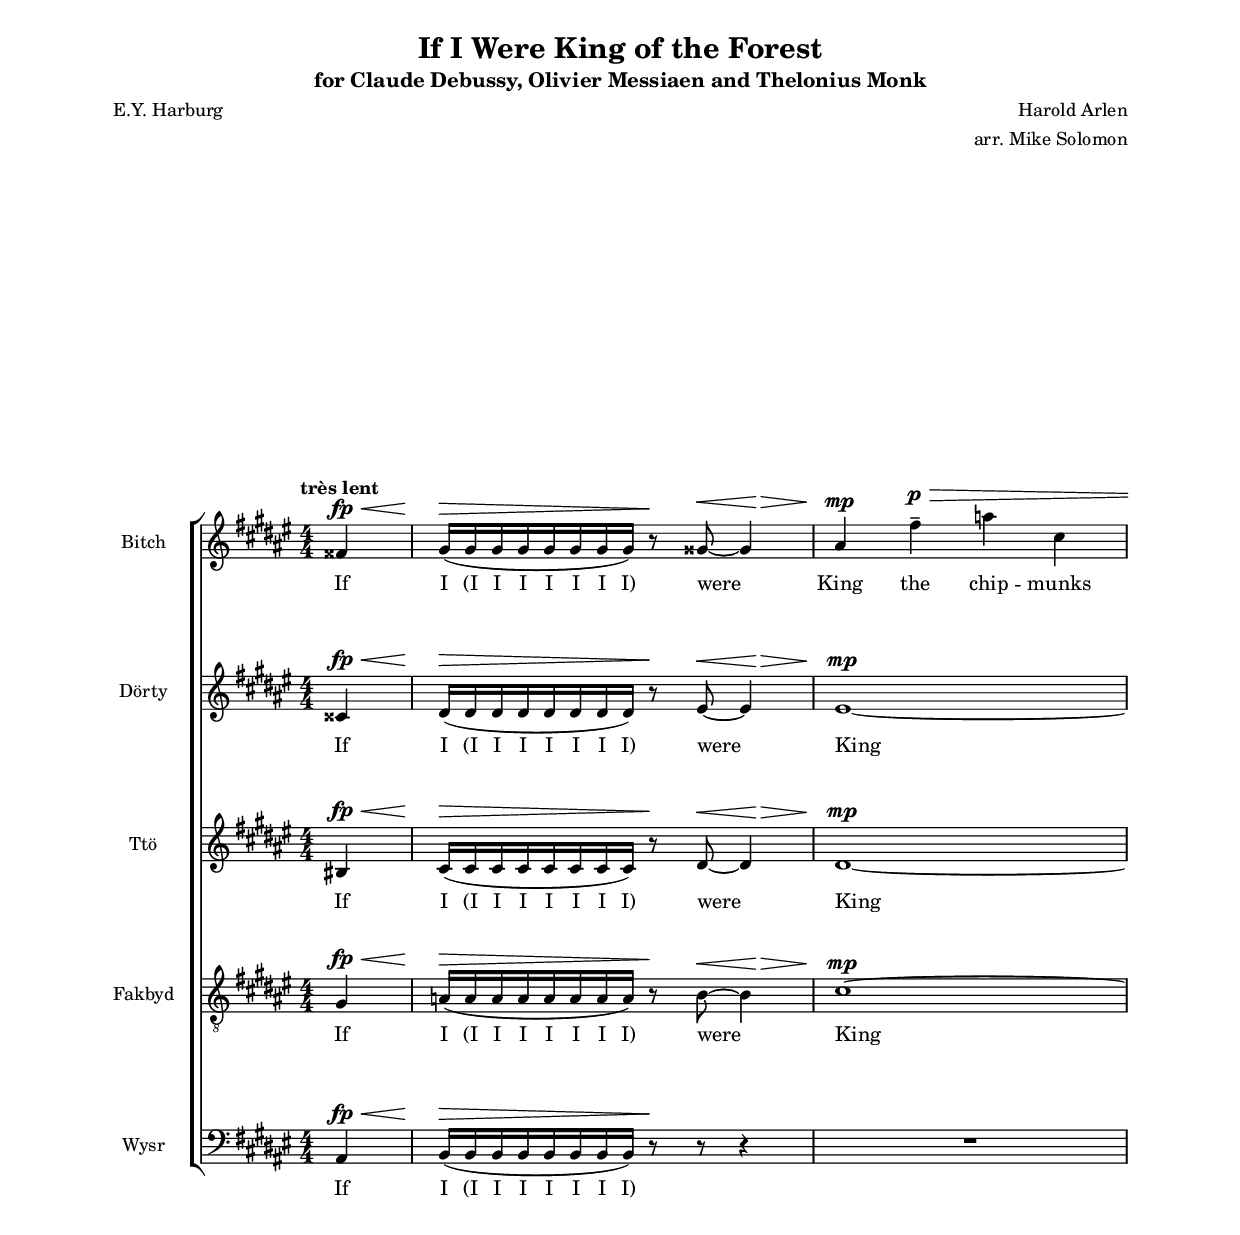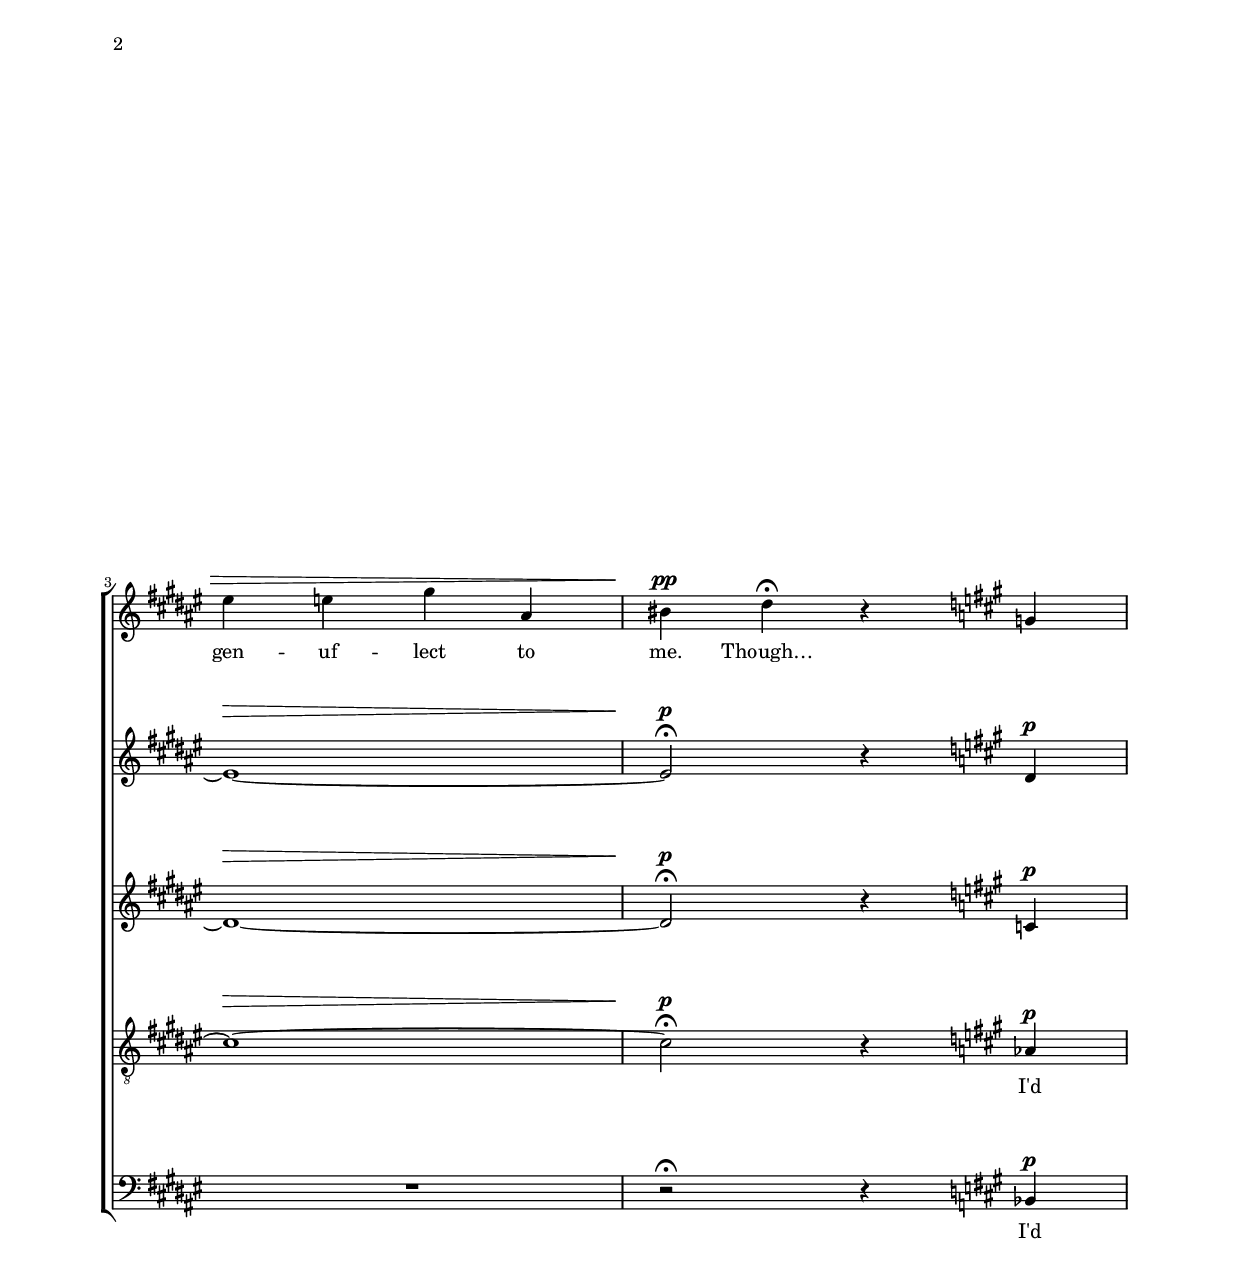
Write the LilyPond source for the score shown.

#(set-global-staff-size 15.87)

\version "2.17.0"
\include "defs-devel.ly"

#(ly:set-option 'point-and-click #f)

#(set-global-staff-size 15.87)
#(set-accidental-style 'modern-cautionary)

rall = \mark \markup \italic "rall."
accel = \mark \markup \italic "accel."
moltorall = \mark \markup \italic "molto rall."

\paper {
  footnote-separator-markup = \markup { \column { " "\override #`(span-factor . 1/5) { \draw-hline } }}
  footnote-padding = 5\mm
  top-system-spacing = #'((basic-distance . 1) (minimum-distance . 0) (padding . 1) (stretchability . 40))
  bottom-system-spacing = #'((basic-distance . 1) (minimum-distance . 0) (padding . 1) (stretchability . 50))
  ragged-right = ##f
  left-margin = 0.75\in
  right-margin = 0.75\in
  top-margin = 0.5\in
  bottom-margin = 0.6\in
  ragged-last-bottom = ##f
  %max-systems-per-page = #2
  %%%%%%%% !
  %%%%%%%% !
  %%%%%%%% !
  %%%%%%%% !
  page-count = #4
}

%indy = #(make-music 'LaissezVibrerEvent)
indy = #(make-articulation "downbow")

\header {
  title = "If I Were King of the Forest"
  subtitle = "for Claude Debussy, Olivier Messiaen and Thelonius Monk"
  composer = "Harold Arlen"
  poet = "E.Y. Harburg"
  arranger = "arr. Mike Solomon"
}

hairlenSmall = {
  \hairlen #4
}

hairlenMed = {
  \hairlen #8
}

prefatoryMatter = {
  \autoBeamOff
}

\defineBarLine "!!" #'("!!" "" "")

mblue = { }
Mred = { }
mred = { }

marksKOTF = {
  \partial 4
  \tempo "très lent"
}

sopranoKOTF = \relative c' {
  \key fis \major
  \Mred \hairlenMed fisis4^\fp^\< |
  \set melismaBusyProperties = #'()
  gis16^\> [ ( gis gis gis gis gis gis gis ) ] r8\! << { \unset melismaBusyProperties gisis8 ~ gisis4 |
  ais4 \Black \mblue fis'-- a \mblue cis, |
  \mblue eis e \mblue gis \mblue ais, |
  bis \mblue dis^\fermata r4
  \key a \major } { \hairlenSmall s8.^\< \hairlenSmall s8.^\> s4^\mp s2.^\p^\> s1 s2^\pp } >>
  g,4 |
}

sopranoKOTFWords = \lyricmode {
  If I (I I I I I I I) were King
  the chip -- munks gen -- uf -- lect to me. Though…
}

mezzoKOTF = \relative c' {
  \key fis \major
  \Mred \hairlenMed cisis4^\fp^\< |
  \set melismaBusyProperties = #'()
  dis16^\> [ ( dis dis dis dis dis dis dis ) ] r8\! \unset melismaBusyProperties << { eis8 ~ eis4 |
  eis1 ~ |
  eis ~ |
  eis2^\fermata
  } { \hairlenSmall s8.^\< \hairlenSmall s8.^\> s1^\mp s1^\> s4^\p } >> r4
  \key a \major
  d4^\p
}

mezzoKOTFWords = \lyricmode {
  If I (I I I I I I I) were King
}

altoKOTF = \relative c' {
  \key fis \major
  \hairlenMed bis4^\fp^\< |
  \set melismaBusyProperties = #'()
  \Mred cis16^\> [ ( cis cis cis cis cis cis cis ) ] r8\! << { \unset melismaBusyProperties dis8 ~ dis4 |
  dis1 ~ |
  dis ~ |
  dis2^\fermata } { \hairlenSmall s8.^\< \hairlenSmall s8.^\> s1^\mp s1^\> s4^\p } >> r4 \key a \major
  c4^\p |
}

altoKOTFWords = \lyricmode {
  If I (I I I I I I I) were King
}

tenorKOTF = \relative c' {
  \clef "treble_8"
  \key fis \major
  \hairlenMed gis4^\fp^\< |
  \set melismaBusyProperties = #'()
  \Mred a16^\> [ ( a a a a a a a ) ] r8\! << { \unset melismaBusyProperties b8 ~ b4 |
  cis1 ~ |
  cis ~ |
  cis2^\fermata } { \hairlenSmall s8.^\< \hairlenSmall s8.^\> s1^\mp s1^\> s4^\p } >>  r4
  \key a \major
  aes4^\p |
}

tenorKOTFWords = \lyricmode {
  If I (I I I I I I I) were King
  I'd click my heel
}

bassKOTF = \relative c {
  \clef "bass"
  \key fis \major
  \hairlenMed \Mred ais4^\fp^\< |
  \set melismaBusyProperties = #'()
  b16^\> [ ( b b b b b b b ) ] r8\! \unset melismaBusyProperties r8 r4 |
  R1 |
  R1 |
  r2^\fermata r4
  \key a \major
  bes4^\p |
}

bassKOTFWords = \lyricmode {
  If I (I I I I I I I)
  I'd click
  The spa
  His wife
  my re
  The trees
  The moun
  The bulls
  If I
}


\score {
  \new ChoirStaff <<
    \new Staff \with { midiInstrument = #"vibraphone" instrumentName = \bitchName } <<
      \new Voice = "soprano" { << { \numericTimeSignature
	\prefatoryMatter
        \sopranoKOTF
      } {
        \marksKOTF
      } >> }
      \new Lyrics \lyricsto "soprano" {
        \sopranoKOTFWords
      }
    >>
    \new Staff \with { midiInstrument = #"vibraphone" instrumentName = \dortyName } <<
      \new Voice = "mezzo" { \numericTimeSignature
	\prefatoryMatter
        \mezzoKOTF
      }
      \new Lyrics \lyricsto "mezzo" {
        \mezzoKOTFWords
      }
    >>
    \new Staff \with { midiInstrument = #"vibraphone" instrumentName = \ttoName } <<
      \new Voice = "alto" { \numericTimeSignature
	\prefatoryMatter
        \altoKOTF
      }
      \new Lyrics \lyricsto "alto" {
        \altoKOTFWords
      }
    >>
    \new Staff \with { midiInstrument = #"vibraphone" instrumentName = \fakbydName } <<
      \new Voice = "tenor" { \numericTimeSignature
	\prefatoryMatter
        \tenorKOTF
      }
      \new Lyrics \lyricsto "tenor" {
        \tenorKOTFWords
      }
    >>
    \new Staff \with { midiInstrument = #"vibraphone" instrumentName = \wysrName } <<
      \new Voice = "bass" { \numericTimeSignature
	\prefatoryMatter
        \bassKOTF
      }
      \new Lyrics \lyricsto "bass" {
        \bassKOTFWords
      }
    >>
  >>
  \layout {
    \context {
      \Voice
      \override HorizontalBracket.direction = #UP
      \consists "Horizontal_bracket_engraver"
      \override TextScript #'layer = #6
      \override NoteHead #'layer = #7
      \override Glissando #'breakable = ##t
      \override TupletNumber #'breakable = ##t
      \override TupletBracket #'breakable = ##t
      \remove "Forbid_line_break_engraver"
    }
    \context {
      \Staff
      %\consists "Metronome_mark_engraver"
      \override TimeSignature #'style = #'numbered
      \override StaffSymbol #'layer = #4
      \override TimeSignature #'layer = #3
      \override TimeSignature #'whiteout = ##t
    }
    \context {
      \Lyrics
      %\override LyricText #'whiteout = ##t
      \override LyricText #'layer = #6
    }
    \context {
      \Score
      %\remove "Metronome_mark_engraver"
      \override NonMusicalPaperColumn #'allow-loose-spacing = ##f
    }
  }
  \midi {}
}
%{
\pageBreak

\score {
  \new PianoStaff <<
    \new Staff  {
      \new Voice = "soprano" { << { \numericTimeSignature
        \prefatoryMatter
        \sopranoKOTF
      } \\ {         \prefatoryMatter
        \mezzoKOTF
         } \\ {         \prefatoryMatter
        \altoKOTF
         } {
        \marksKOTF
      } >> }
    }
    \new Staff  {
      \new Voice = "tenor" { << { \numericTimeSignature
        \prefatoryMatter
        \tenorKOTF
      } \\ \\ {         \prefatoryMatter
        \bassKOTF
         } {
      } >> }
    }
  >>
  \layout {
    \context {
      \Voice
      \override TextScript #'layer = #6
      \override NoteHead #'layer = #7
      \override Glissando #'breakable = ##t
      \override TupletNumber #'breakable = ##t
      \override TupletBracket #'breakable = ##t
      \remove "Forbid_line_break_engraver"
    }
    \context {
      \Staff
      %\consists "Metronome_mark_engraver"
      \override TimeSignature #'style = #'numbered
      \override StaffSymbol #'layer = #4
      \override TimeSignature #'layer = #3
      \override TimeSignature #'whiteout = ##t
    }
    \context {
      \Lyrics
      %\override LyricText #'whiteout = ##t
      \override LyricText #'layer = #6
    }
    \context {
      \Score
      %\remove "Metronome_mark_engraver"
      \override NonMusicalPaperColumn #'allow-loose-spacing = ##f
    }
  }
}
%}